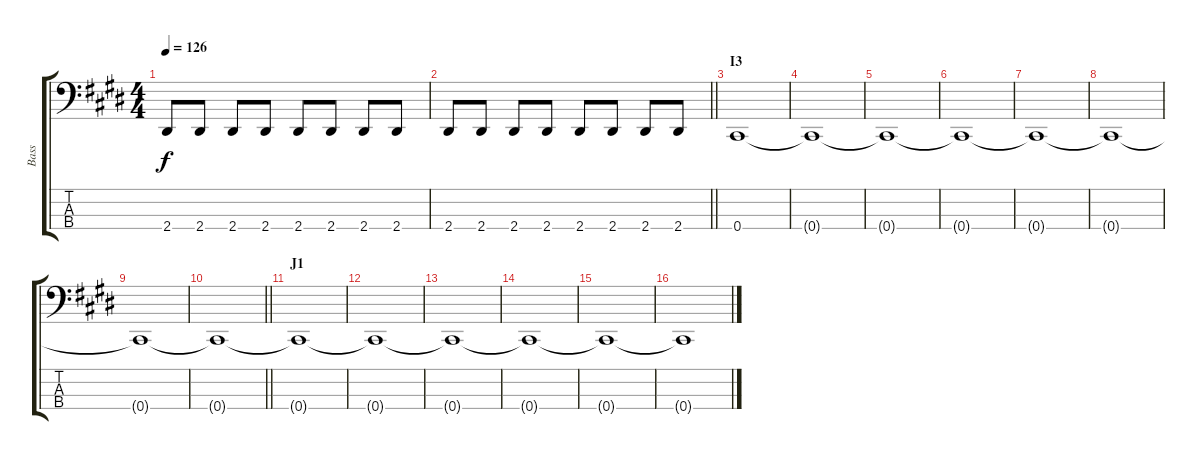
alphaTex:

\track ("Bass" "Bass") {instrument electricbassfinger}
\staff {score tabs}
\tuning (Gb2 Db2 Ab1 Db1) {hide}
\ts (4 4)
\tempo 126
\clef f4
\ks c#minor
2.4.8{dy f} 2.4.8 2.4.8 2.4.8 2.4.8 2.4.8 2.4.8 2.4.8 |
\barLineRight lightlight
2.4.8 2.4.8 2.4.8 2.4.8 2.4.8 2.4.8 2.4.8 2.4.8 |
\section ("" "I3")
0.4.1 |
0.4{t}.1 |
0.4{t}.1 |
0.4{t}.1 |
0.4{t}.1 |
0.4{t}.1 |
0.4{t}.1 |
\barLineRight lightlight
0.4{t}.1 |
\section ("" "J1")
0.4{t}.1 |
0.4{t}.1 |
0.4{t}.1 |
0.4{t}.1 |
0.4{t}.1 |
0.4{t}.1
